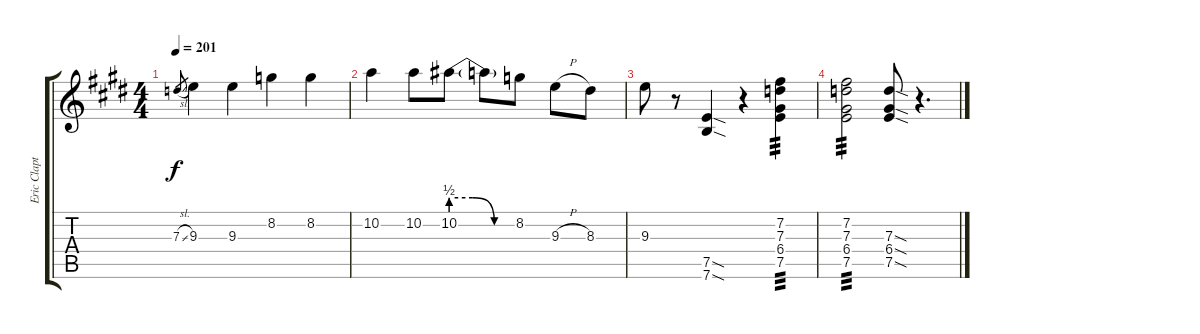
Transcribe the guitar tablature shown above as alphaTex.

\track ("Eric Clapton - Electric Guitar" "Eric Clapt") {instrument overdrivenguitar}
\staff {score tabs}
\tuning (E4 B3 G3 D3 A2 E2) {hide}
\ts (4 4)
\tempo 201
\clef g2
\ks e
7.3{sl}.8{gr dy f} 9.3.4 9.3.4 8.2.4 8.2.4 |
\ks c#minor
10.2.4 10.2.8 10.2{be (custom 0 2 20 2 40 0 60 0)}.8 10.2{t}.8 8.2.8 9.3{h}.8 8.3.8 |
9.3.8 r.8 (7.5{sod} 7.6{sod}).4 r.4 (7.2 7.3 6.4 7.5).4{tp 3} |
(7.2 7.3 6.4 7.5).2{tp 3} (7.3{sod} 6.4{sod} 7.5{sod}).8 r.4{d}
